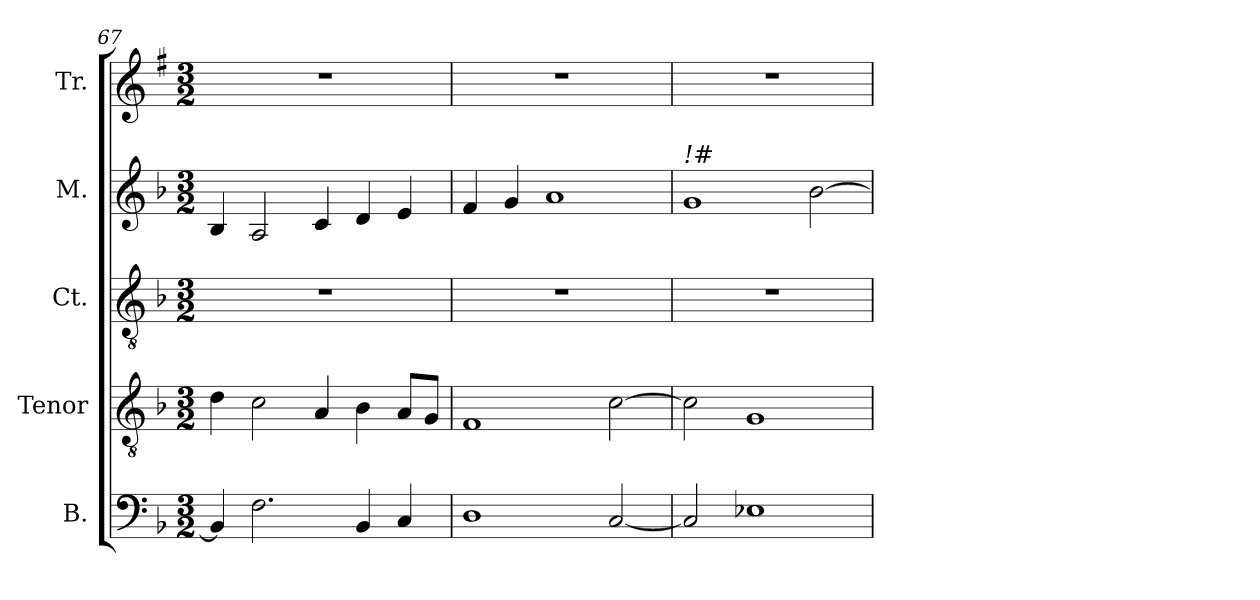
**kern	**kern	**kern	**kern	**kern
*part5	*part4	*part3	*part2	*part1
*staff5	*staff4	*staff3	*staff2	*staff1
*I"B.	*I"Tenor	*I"Ct.	*I"M.	*I"Tr.
*I'B.	*I'T.	*I'Ct.	*I'M.	*I'Tr.
*clefF4	*clefGv2	*clefGv2	*clefG2	*clefG2
*	*	*	*	*ITrd1c2
*k[b-]	*k[b-]	*k[b-]	*k[b-]	*k[b-]
*F:	*F:	*F:	*F:	*F:
*M3/2	*M3/2	*M3/2	*M3/2	*M3/2
=67	=67	=67	=67	=67
4BB-/]	4d\	1.r	4B-/	1.r
2.F\	2c\	.	2A/	.
.	4A/	.	4c/	.
4BB-/	4B-\	.	4d/	.
4C/	8A/L	.	4e/	.
.	8G/J	.	.	.
=68	=68	=68	=68	=68
1D	1F	1.r	4f/	1.r
.	.	.	4g/	.
.	.	.	1a	.
[<2C/	[<2c\	.	.	.
!!LO:LB:g=z
=69	=69	=69	=69	=69
!	!	!	!LO:TX:a:i:t=!#	!
2C/]	2c\]	1.r	1g	1.r
1E-X	1G	.	.	.
.	.	.	[>2b-\	.
=	=	=	=	=
*-	*-	*-	*-	*-
